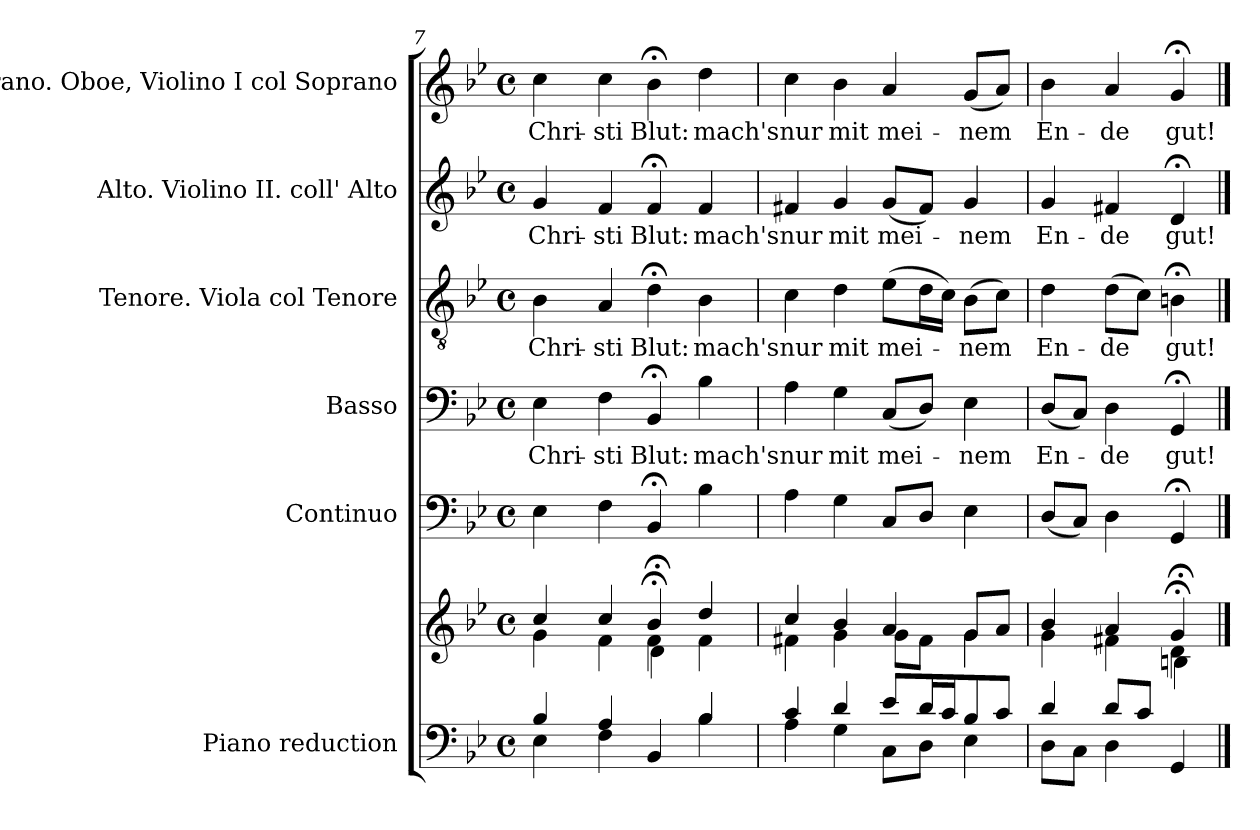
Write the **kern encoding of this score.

**kern	**kern	**kern	**kern	**text	**kern	**text	**kern	**text	**kern	**text
*part6	*part6	*part5	*part4	*part4	*part3	*part3	*part2	*part2	*part1	*part1
*staff7	*staff6	*staff5	*staff4	*staff4	*staff3	*staff3	*staff2	*staff2	*staff1	*staff1
*I"Piano reduction	*	*I"Continuo	*I"Basso	*	*I"Tenore. Viola col Tenore	*	*I"Alto. Violino II. coll' Alto	*	*I"Soprano. Oboe, Violino I col Soprano	*
*I'Pno	*	*	*	*	*	*	*	*	*I'Ob	*
*clefF4	*clefG2	*clefF4	*clefF4	*	*clefGv2	*	*clefG2	*	*clefG2	*
*k[b-e-]	*k[b-e-]	*k[b-e-]	*k[b-e-]	*	*k[b-e-]	*	*k[b-e-]	*	*k[b-e-]	*
*M4/4	*M4/4	*M4/4	*M4/4	*	*M4/4	*	*M4/4	*	*M4/4	*
*met(c)	*met(c)	*met(c)	*met(c)	*	*met(c)	*	*met(c)	*	*met(c)	*
=7	=7	=7	=7	=7	=7	=7	=7	=7	=7	=7
*^	*^	*	*	*	*	*	*	*	*	*
*	*	*	*^	*	*	*	*	*	*	*	*	*
!	!	!	!	!	!	!	!LO:LY:b	!	!LO:LY:b	!	!LO:LY:b	!	!LO:LY:b
4B-/	4E-\	4cc/	4g\	2ryy	4E-\	4E-\	Chri-	4B-\	Chri-	4g/	Chri-	4cc\	Chri-
!	!	!	!	!	!	!	!LO:LY:b	!	!LO:LY:b	!	!LO:LY:b	!	!LO:LY:b
4A/	4F\	4cc/	4f\	.	4F\	4F\	-sti	4A/	-sti	4f/	-sti	4cc\	-sti
!	!	!	!	!	!	!	!LO:LY:b	!	!LO:LY:b	!	!LO:LY:b	!	!LO:LY:b
4ryy	4BB-/	4b-;</	4f\	4d;\	4BB-;</	4BB-;</	Blut:	4d;<\	Blut:	4f;</	Blut:	4b-;<\	Blut:
!	!	!	!	!	!	!	!LO:LY:b	!	!LO:LY:b	!	!LO:LY:b	!	!LO:LY:b
4B-/	4B-\	4dd/	4f\	4ryy	4B-\	4B-\	mach's	4B-\	mach's	4f/	mach's	4dd\	mach's
=8	=8	=8	=8	=8	=8	=8	=8	=8	=8	=8	=8	=8	=8
!	!	!	!	!	!	!	!LO:LY:b	!	!LO:LY:b	!	!LO:LY:b	!	!LO:LY:b
*	*	*	*v	*v	*	*	*	*	*	*	*	*	*
4c/	4A\	4cc/	4f#X\	4A\	4A\	nur	4c\	nur	4f#X/	nur	4cc\	nur
!	!	!	!	!	!	!LO:LY:b	!	!LO:LY:b	!	!LO:LY:b	!	!LO:LY:b
4d/	4G\	4b-/	4g\	4G\	4G\	mit	4d\	mit	4g/	mit	4b-\	mit
!	!	!	!	!	!	!LO:LY:b	!	!LO:LY:b	!	!LO:LY:b	!	!LO:LY:b
8e-/L	8C\L	4a/	8g\L	8C/L	(<8C/L	mei-	(>8e-\L	mei-	(<8g/L	mei-	4a/	mei-
16d/L	8D\J	.	8f#\J	8D/J	8D/J)	.	16d\L	.	8f#/J)	.	.	.
16c/J	.	.	.	.	.	.	16c\JJ)	.	.	.	.	.
!	!	!	!	!	!	!LO:LY:b	!	!LO:LY:b	!	!LO:LY:b	!	!LO:LY:b
8B-/	4E-\	8g/L	4g\	4E-\	4E-\	-nem	(>8B-\L	-nem	4g/	-nem	(<8g/L	-nem
8c/J	.	8a/J	.	.	.	.	8c\J)	.	.	.	8a/J)	.
=9	=9	=9	=9	=9	=9	=9	=9	=9	=9	=9	=9	=9
*	*	*	*^	*	*	*	*	*	*	*	*	*
!	!	!	!	!	!	!	!LO:LY:b	!	!LO:LY:b	!	!LO:LY:b	!	!LO:LY:b
4d/	8D\L	4b-/	4g\	2ryy	(<8D/L	(<8D/L	En-	4d\	En-	4g/	En-	4b-\	En-
.	8C\J	.	.	.	8C/J)	8C/J)	.	.	.	.	.	.	.
!	!	!	!	!	!	!	!LO:LY:b	!	!LO:LY:b	!	!LO:LY:b	!	!LO:LY:b
8d/L	4D\	4a/	4f#X\	.	4D\	4D\	-de	(>8d\L	-de	4f#X/	-de	4a/	-de
8c/J	.	.	.	.	.	.	.	8c\J)	.	.	.	.	.
!	!	!	!	!	!	!	!LO:LY:b	!	!LO:LY:b	!	!LO:LY:b	!	!LO:LY:b
4ryy	4GG/	4g;</	4d\	4Bn;\	4GG;</	4GG;</	gut!	4Bn;<\	gut!	4d;</	gut!	4g;</	gut!
*v	*v	*	*	*	*	*	*	*	*	*	*	*	*
*	*v	*v	*v	*	*	*	*	*	*	*	*	*
==	==	==	==	==	==	==	==	==	==	==
*-	*-	*-	*-	*-	*-	*-	*-	*-	*-	*-
